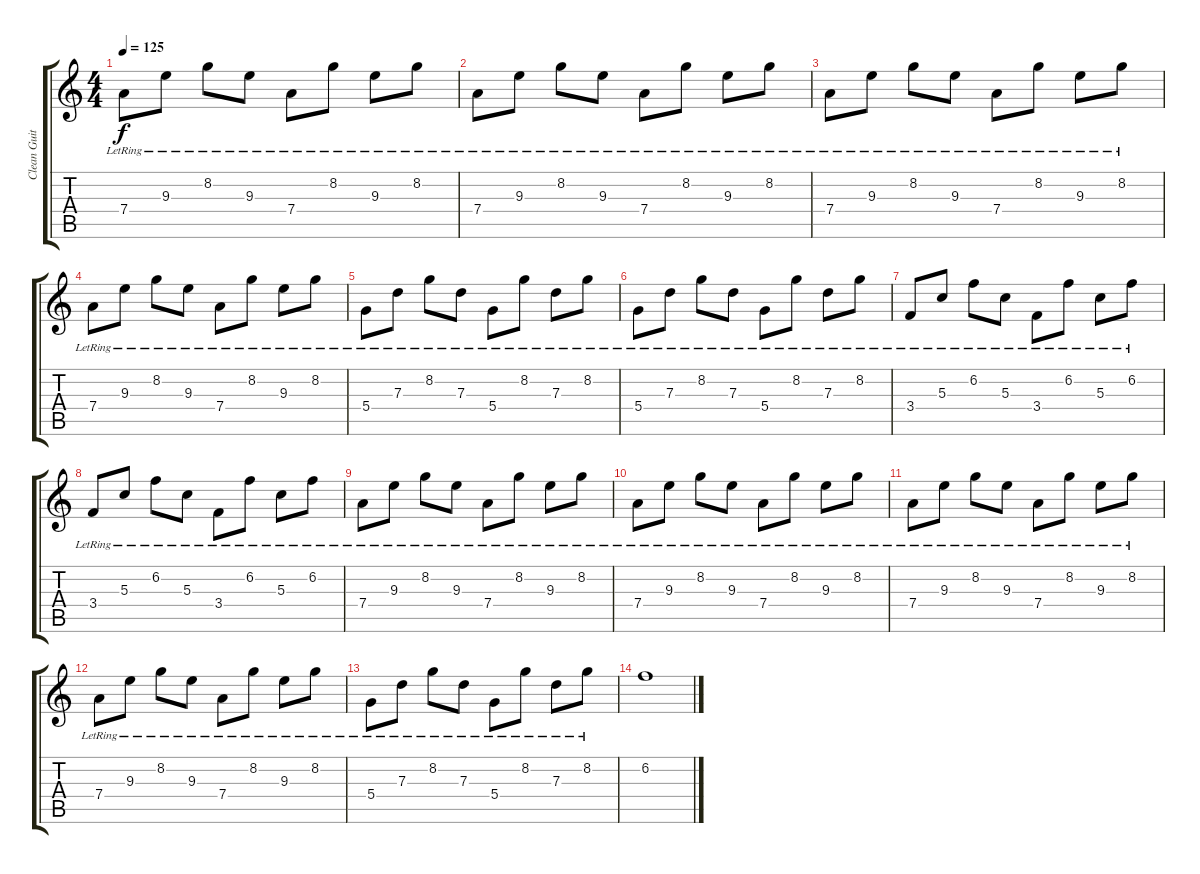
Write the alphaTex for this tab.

\track ("Clean Guitar" "Clean Guit") {instrument acousticguitarsteel}
\staff {score tabs}
\tuning (E4 B3 G3 D3 A2 E2) {hide}
\ts (4 4)
\tempo 125
\clef g2
\ks c
7.4{lr}.8{dy f balance 8 instrument acousticguitarsteel} 9.3{lr}.8 8.2{lr}.8 9.3{lr}.8 7.4{lr}.8 8.2{lr}.8 9.3{lr}.8 8.2{lr}.8 |
7.4{lr}.8 9.3{lr}.8 8.2{lr}.8 9.3{lr}.8 7.4{lr}.8 8.2{lr}.8 9.3{lr}.8 8.2{lr}.8 |
7.4{lr}.8 9.3{lr}.8 8.2{lr}.8 9.3{lr}.8 7.4{lr}.8 8.2{lr}.8 9.3{lr}.8 8.2{lr}.8 |
7.4{lr}.8 9.3{lr}.8 8.2{lr}.8 9.3{lr}.8 7.4{lr}.8 8.2{lr}.8 9.3{lr}.8 8.2{lr}.8 |
5.4{lr}.8 7.3{lr}.8 8.2{lr}.8 7.3{lr}.8 5.4{lr}.8 8.2{lr}.8 7.3{lr}.8 8.2{lr}.8 |
5.4{lr}.8 7.3{lr}.8 8.2{lr}.8 7.3{lr}.8 5.4{lr}.8 8.2{lr}.8 7.3{lr}.8 8.2{lr}.8 |
3.4{lr}.8 5.3{lr}.8 6.2{lr}.8 5.3{lr}.8 3.4{lr}.8 6.2{lr}.8 5.3{lr}.8 6.2{lr}.8 |
3.4{lr}.8 5.3{lr}.8 6.2{lr}.8 5.3{lr}.8 3.4{lr}.8 6.2{lr}.8 5.3{lr}.8 6.2{lr}.8 |
7.4{lr}.8 9.3{lr}.8 8.2{lr}.8 9.3{lr}.8 7.4{lr}.8 8.2{lr}.8 9.3{lr}.8 8.2{lr}.8 |
7.4{lr}.8 9.3{lr}.8 8.2{lr}.8 9.3{lr}.8 7.4{lr}.8 8.2{lr}.8 9.3{lr}.8 8.2{lr}.8 |
7.4{lr}.8 9.3{lr}.8 8.2{lr}.8 9.3{lr}.8 7.4{lr}.8 8.2{lr}.8 9.3{lr}.8 8.2{lr}.8 |
7.4{lr}.8 9.3{lr}.8 8.2{lr}.8 9.3{lr}.8 7.4{lr}.8 8.2{lr}.8 9.3{lr}.8 8.2{lr}.8 |
5.4{lr}.8 7.3{lr}.8 8.2{lr}.8 7.3{lr}.8 5.4{lr}.8 8.2{lr}.8 7.3{lr}.8 8.2{lr}.8 |
6.2.1
